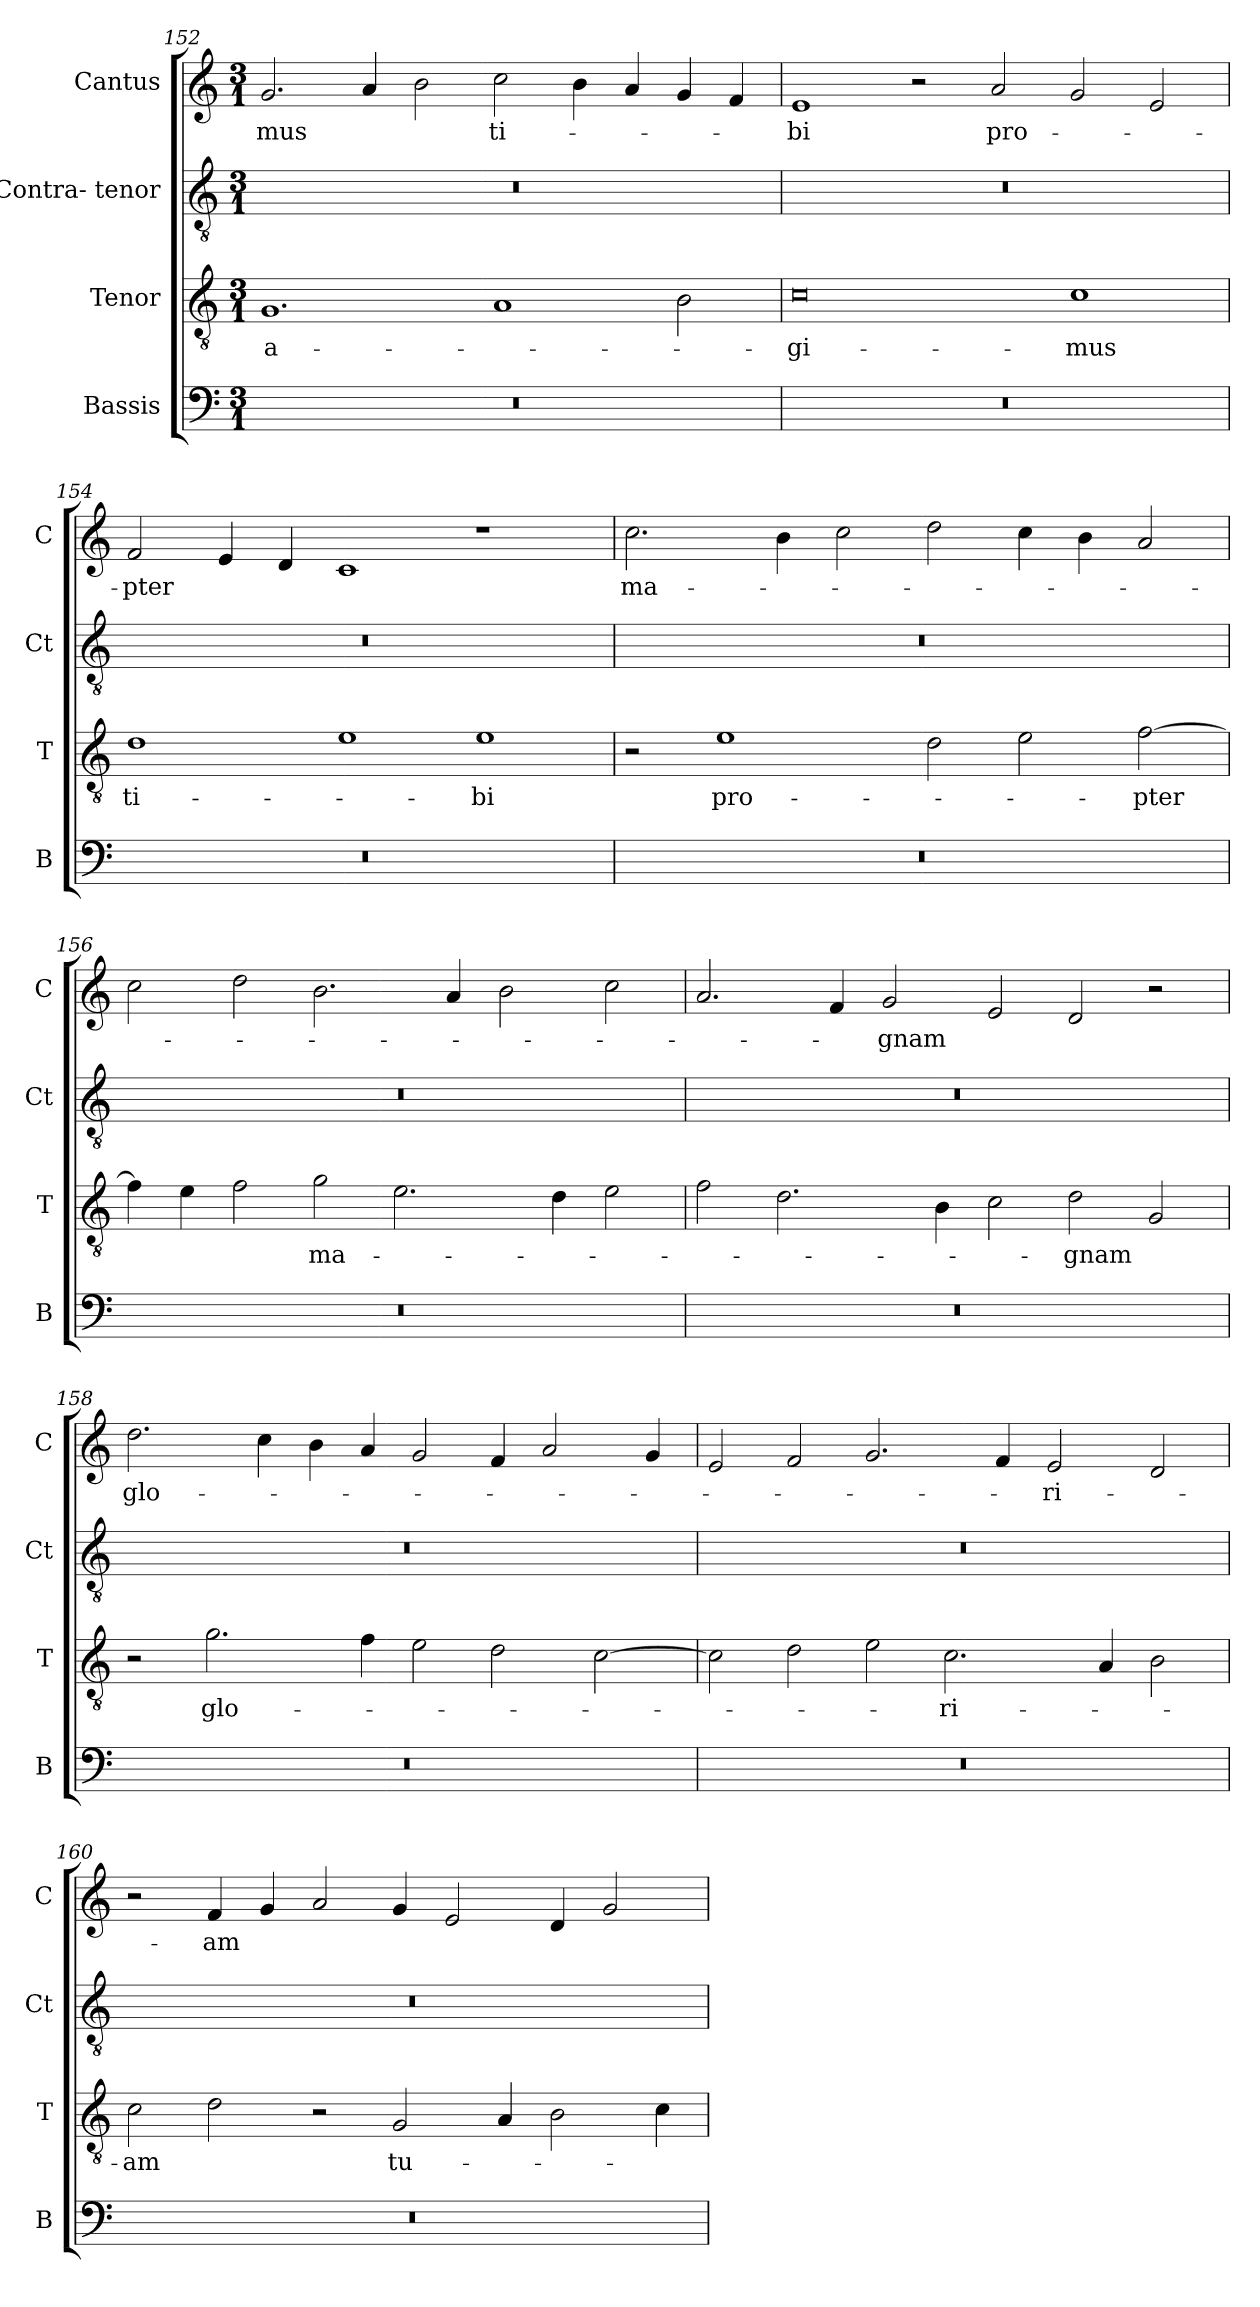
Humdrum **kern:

**kern	**kern	**text	**kern	**kern	**text
*part4	*part3	*part3	*part2	*part1	*part1
*staff4	*staff3	*staff3	*staff2	*staff1	*staff1
*I"Bassis	*I"Tenor	*	*I"Contra- tenor	*I"Cantus	*
*I'B	*I'T	*	*I'Ct	*I'C	*
*clefF4	*clefGv2	*	*clefGv2	*clefG2	*
*k[]	*k[]	*	*k[]	*k[]	*
*C:	*C:	*	*C:	*C:	*
*M3/1	*M3/1	*	*M3/1	*M3/1	*
=152	=152	=152	=152	=152	=152
!	!	!LO:LY:b	!	!	!LO:LY:b
0.r	1.G	a-	0.r	2.g/	-mus
.	.	.	.	4a/	.
.	.	.	.	2b\	.
!	!	!	!	!	!LO:LY:b
.	1A	.	.	2cc\	ti-
.	.	.	.	4b\	.
.	.	.	.	4a/	.
.	2B\	.	.	4g/	.
.	.	.	.	4f/	.
=153	=153	=153	=153	=153	=153
!	!	!LO:LY:b	!	!	!LO:LY:b
0.r	0c	-gi-	0.r	1e	-bi
.	.	.	.	2r	.
!	!	!	!	!	!LO:LY:b
.	.	.	.	2a/	pro-
!	!	!LO:LY:b	!	!	!
.	1c	-mus	.	2g/	.
.	.	.	.	2e/	.
!!LO:LB:g=z
=154	=154	=154	=154	=154	=154
!	!	!LO:LY:b	!	!	!LO:LY:b
0.r	1d	ti-	0.r	2f/	-pter
.	.	.	.	4e/	.
.	.	.	.	4d/	.
.	1e	.	.	1c	.
!	!	!LO:LY:b	!	!	!
.	1e	-bi	.	1r	.
=155	=155	=155	=155	=155	=155
!	!	!	!	!	!LO:LY:b
0.r	2r	.	0.r	2.cc\	ma-
!	!	!LO:LY:b	!	!	!
.	1e	pro-	.	.	.
.	.	.	.	4b\	.
.	.	.	.	2cc\	.
.	2d\	.	.	2dd\	.
.	2e\	.	.	4cc\	.
.	.	.	.	4b\	.
!	!	!LO:LY:b	!	!	!
.	[2f\	-pter	.	2a/	.
=156	=156	=156	=156	=156	=156
0.r	4f\]	.	0.r	2cc\	.
.	4e\	.	.	.	.
.	2f\	.	.	2dd\	.
!	!	!LO:LY:b	!	!	!
.	2g\	ma-	.	2.b\	.
.	2.e\	.	.	.	.
.	.	.	.	4a/	.
.	.	.	.	2b\	.
.	4d\	.	.	.	.
.	2e\	.	.	2cc\	.
=157	=157	=157	=157	=157	=157
0.r	2f\	.	0.r	2.a/	.
.	2.d\	.	.	.	.
.	.	.	.	4f/	.
!	!	!	!	!	!LO:LY:b
.	.	.	.	2g/	-gnam
.	4B\	.	.	.	.
.	2c\	.	.	2e/	.
!	!	!LO:LY:b	!	!	!
.	2d\	-gnam	.	2d/	.
.	2G/	.	.	2r	.
=158	=158	=158	=158	=158	=158
!	!	!	!	!	!LO:LY:b
0.r	2r	.	0.r	2.dd\	glo-
!	!	!LO:LY:b	!	!	!
.	2.g\	glo-	.	.	.
.	.	.	.	4cc\	.
.	.	.	.	4b\	.
.	4f\	.	.	4a/	.
.	2e\	.	.	2g/	.
.	2d\	.	.	4f/	.
.	.	.	.	2a/	.
.	[2c\	.	.	.	.
.	.	.	.	4g/	.
!!LO:LB:g=z
=159	=159	=159	=159	=159	=159
0.r	2c\]	.	0.r	2e/	.
.	2d\	.	.	2f/	.
.	2e\	.	.	2.g/	.
!	!	!LO:LY:b	!	!	!
.	2.c\	-ri-	.	.	.
.	.	.	.	4f/	.
!	!	!	!	!	!LO:LY:b
.	.	.	.	2e/	-ri-
.	4A/	.	.	.	.
.	2B\	.	.	2d/	.
=160	=160	=160	=160	=160	=160
!	!	!LO:LY:b	!	!	!
0.r	2c\	-am	0.r	2r	.
!	!	!	!	!	!LO:LY:b
.	2d\	.	.	4f/	-am
.	.	.	.	4g/	.
.	2r	.	.	2a/	.
!	!	!LO:LY:b	!	!	!
.	2G/	tu-	.	4g/	.
.	.	.	.	2e/	.
.	4A/	.	.	.	.
.	2B\	.	.	4d/	.
.	.	.	.	2g/	.
.	4c\	.	.	.	.
=	=	=	=	=	=
*-	*-	*-	*-	*-	*-
